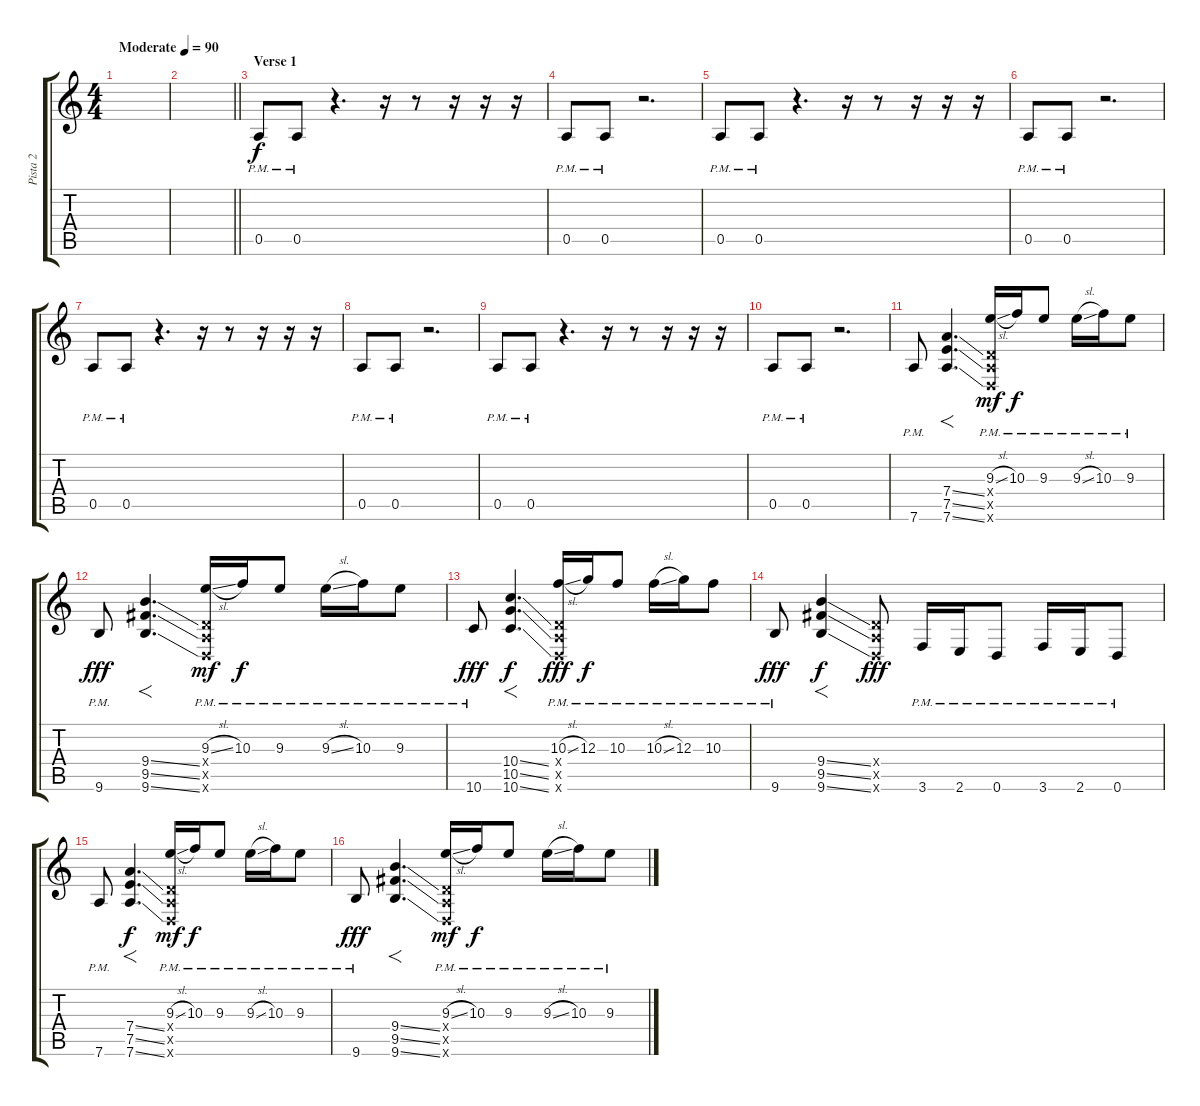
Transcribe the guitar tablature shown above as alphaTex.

\track ("Pista 2" "Pista 2") {instrument distortionguitar}
\staff {score tabs}
\tuning (E4 B3 G3 D3 A2 D2) {hide}
\ts (4 4)
\tempo (90 "Moderate")
\clef g2
\ks c
|
\barLineRight lightlight
|
\section ("" "Verse 1")
0.5{pm}.8 0.5{pm}.8 r.4{d} r.16 r.8 r.16 r.16 r.16 |
0.5{pm}.8 0.5{pm}.8 r.2{d} |
0.5{pm}.8 0.5{pm}.8 r.4{d} r.16 r.8 r.16 r.16 r.16 |
0.5{pm}.8 0.5{pm}.8 r.2{d} |
0.5{pm}.8 0.5{pm}.8 r.4{d} r.16 r.8 r.16 r.16 r.16 |
0.5{pm}.8 0.5{pm}.8 r.2{d} |
0.5{pm}.8 0.5{pm}.8 r.4{d} r.16 r.8 r.16 r.16 r.16 |
0.5{pm}.8 0.5{pm}.8 r.2{d} |
7.6{pm}.8 (7.4{ss} 7.5{ss} 7.6{ss}).4{f d dy f} (9.3{sl pm} 0.4{x} 0.5{x} 0.6{x}).16{dy mf} 10.3{pm}.16{dy f} 9.3{pm}.8 9.3{sl pm}.16 10.3{pm}.16 9.3{pm}.8 |
9.6{pm}.8{dy fff} (9.4{ss} 9.5{ss} 9.6{ss}).4{f d} (9.3{sl pm} 0.4{x} 0.5{x} 0.6{x}).16{dy mf} 10.3{pm}.16{dy f} 9.3{pm}.8 9.3{sl pm}.16 10.3{pm}.16 9.3{pm}.8 |
10.6{pm}.8{dy fff} (10.4{ss} 10.5{ss} 10.6{ss}).4{f d dy f} (10.3{sl pm} 0.4{x} 0.5{x} 0.6{x}).16{dy fff} 12.3{pm}.16{dy f} 10.3{pm}.8 10.3{sl pm}.16 12.3{pm}.16 10.3{pm}.8 |
9.6{pm}.8{dy fff} (9.4{ss} 9.5{ss} 9.6{ss}).4{f dy f} (0.4{x} 0.5{x} 0.6{x}).8{dy fff} 3.6{pm}.16 2.6{pm}.16 0.6{pm}.8 3.6{pm}.16 2.6{pm}.16 0.6{pm}.8 |
7.6{pm}.8 (7.4{ss} 7.5{ss} 7.6{ss}).4{f d dy f} (9.3{sl pm} 0.4{x} 0.5{x} 0.6{x}).16{dy mf} 10.3{pm}.16{dy f} 9.3{pm}.8 9.3{sl pm}.16 10.3{pm}.16 9.3{pm}.8 |
9.6{pm}.8{dy fff} (9.4{ss} 9.5{ss} 9.6{ss}).4{f d} (9.3{sl pm} 0.4{x} 0.5{x} 0.6{x}).16{dy mf} 10.3{pm}.16{dy f} 9.3{pm}.8 9.3{sl pm}.16 10.3{pm}.16 9.3{pm}.8
